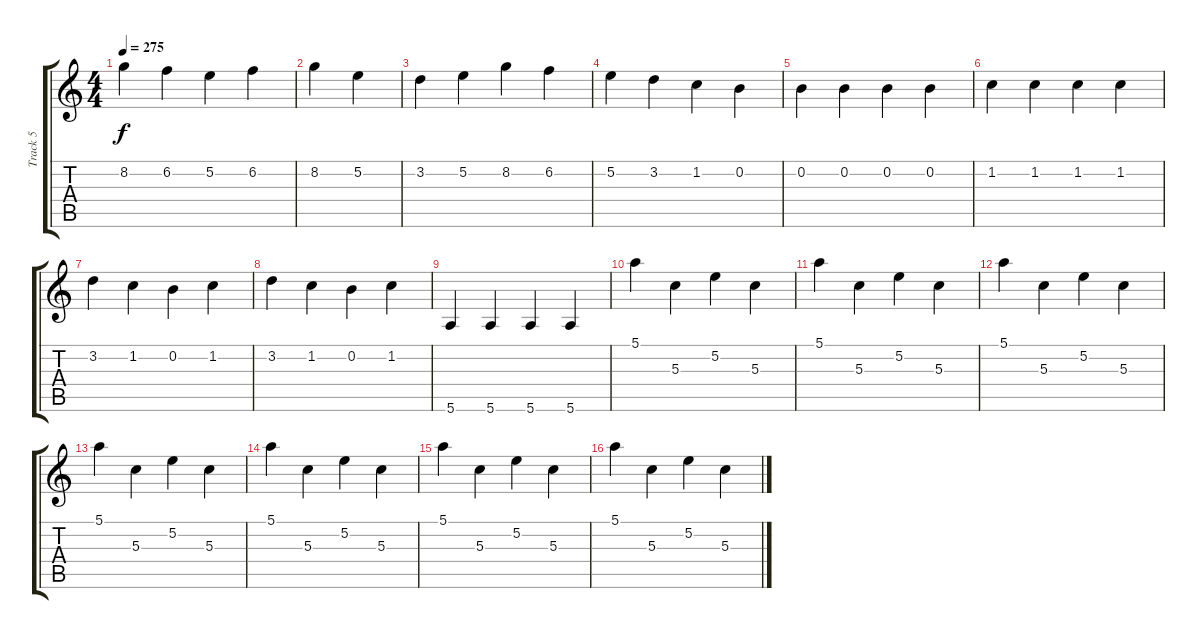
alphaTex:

\track ("Track 5" "Track 5") {instrument acousticguitarsteel}
\staff {score tabs}
\tuning (E4 B3 G3 D3 A2 E2) {hide}
\ts (4 4)
\tempo 275
\clef g2
\ks c
8.2.4{dy f} 6.2.4 5.2.4 6.2.4 |
8.2.4 5.2.4 |
3.2.4 5.2.4 8.2.4 6.2.4 |
5.2.4 3.2.4 1.2.4 0.2.4 |
0.2.4 0.2.4 0.2.4 0.2.4 |
1.2.4 1.2.4 1.2.4 1.2.4 |
3.2.4 1.2.4 0.2.4 1.2.4 |
3.2.4 1.2.4 0.2.4 1.2.4 |
5.6.4 5.6.4 5.6.4 5.6.4 |
5.1.4 5.3.4 5.2.4 5.3.4 |
5.1.4 5.3.4 5.2.4 5.3.4 |
5.1.4 5.3.4 5.2.4 5.3.4 |
5.1.4 5.3.4 5.2.4 5.3.4 |
5.1.4 5.3.4 5.2.4 5.3.4 |
5.1.4 5.3.4 5.2.4 5.3.4 |
5.1.4 5.3.4 5.2.4 5.3.4
